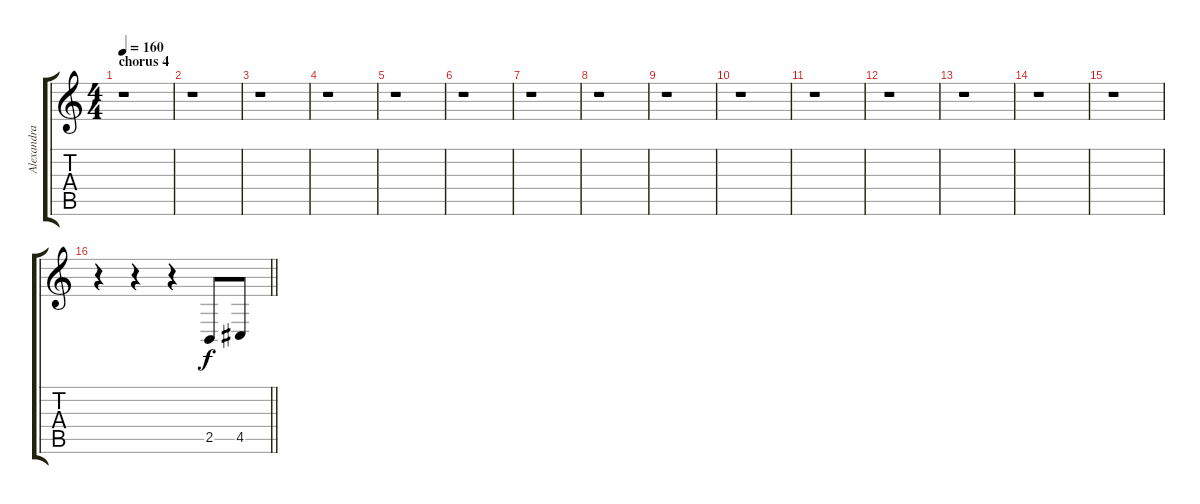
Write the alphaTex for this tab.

\track ("Alexandra Didyk " "Alexandra ") {instrument cello}
\staff {score tabs}
\tuning (E4 B3 G3 D3 A2 E2) {hide}
\ts (4 4)
\section ("" "chorus 4")
\tempo 160
\clef g2
\ks c
r.1{dy f} |
r.1 |
r.1 |
r.1 |
r.1 |
r.1 |
r.1 |
r.1 |
r.1 |
r.1 |
r.1 |
r.1 |
r.1 |
r.1 |
r.1 |
\barLineRight lightlight
r.4 r.4 r.4 2.5.8 4.5.8
